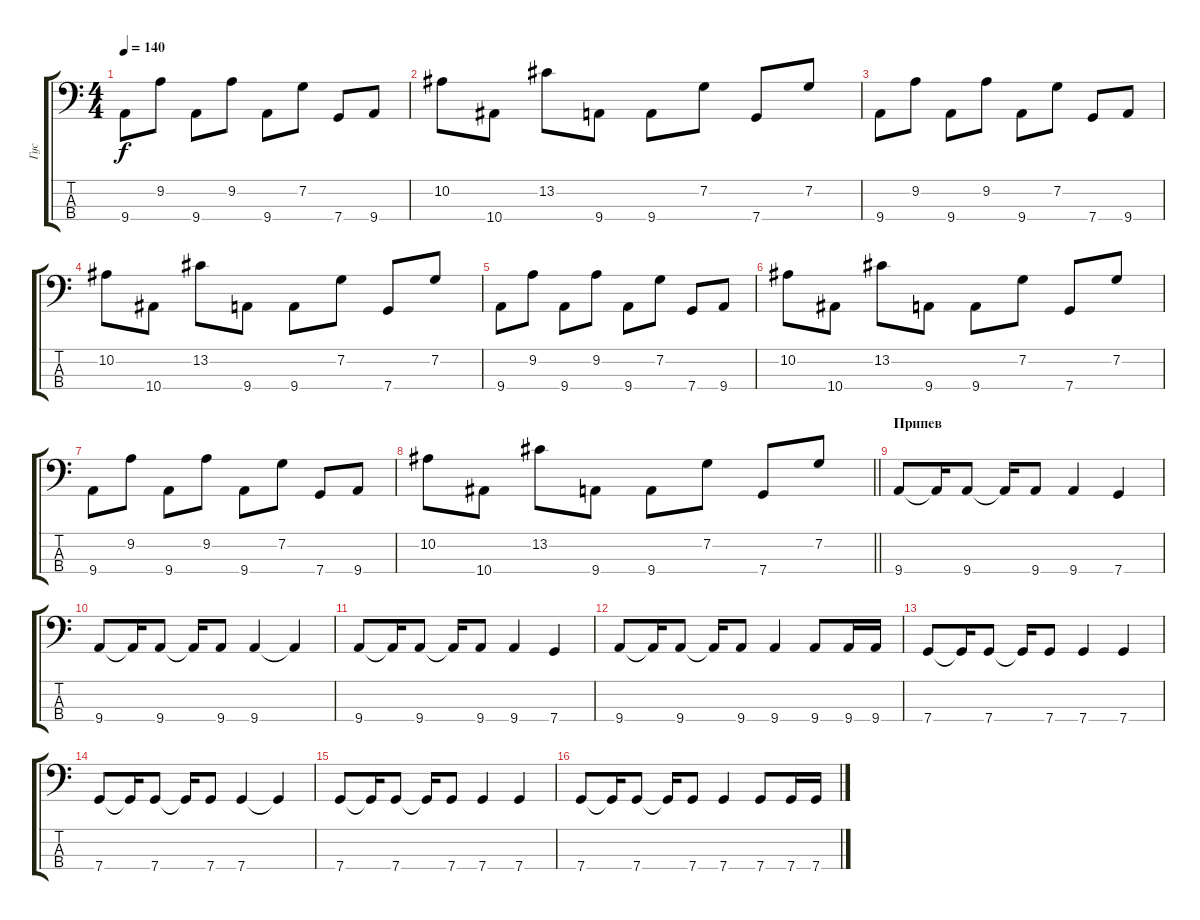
\track ("Гус" "Гус") {instrument electricbassfinger}
\staff {score tabs}
\tuning (F2 C2 G1 C1) {hide}
\ts (4 4)
\tempo 140
\clef f4
\ks c
9.4.8{dy f} 9.2.8 9.4.8 9.2.8 9.4.8 7.2.8 7.4.8 9.4.8 |
10.2.8 10.4.8 13.2.8 9.4.8 9.4.8 7.2.8 7.4.8 7.2.8 |
9.4.8 9.2.8 9.4.8 9.2.8 9.4.8 7.2.8 7.4.8 9.4.8 |
10.2.8 10.4.8 13.2.8 9.4.8 9.4.8 7.2.8 7.4.8 7.2.8 |
9.4.8 9.2.8 9.4.8 9.2.8 9.4.8 7.2.8 7.4.8 9.4.8 |
10.2.8 10.4.8 13.2.8 9.4.8 9.4.8 7.2.8 7.4.8 7.2.8 |
9.4.8 9.2.8 9.4.8 9.2.8 9.4.8 7.2.8 7.4.8 9.4.8 |
\barLineRight lightlight
10.2.8 10.4.8 13.2.8 9.4.8 9.4.8 7.2.8 7.4.8 7.2.8 |
\section ("" "Припев")
9.4.8 9.4{t}.16 9.4.8 9.4{t}.16 9.4.8 9.4.4 7.4.4 |
9.4.8 9.4{t}.16 9.4.8 9.4{t}.16 9.4.8 9.4.4 9.4{t}.4 |
9.4.8 9.4{t}.16 9.4.8 9.4{t}.16 9.4.8 9.4.4 7.4.4 |
9.4.8 9.4{t}.16 9.4.8 9.4{t}.16 9.4.8 9.4.4 9.4.8 9.4.16 9.4.16 |
7.4.8 7.4{t}.16 7.4.8 7.4{t}.16 7.4.8 7.4.4 7.4.4 |
7.4.8 7.4{t}.16 7.4.8 7.4{t}.16 7.4.8 7.4.4 7.4{t}.4 |
7.4.8 7.4{t}.16 7.4.8 7.4{t}.16 7.4.8 7.4.4 7.4.4 |
7.4.8 7.4{t}.16 7.4.8 7.4{t}.16 7.4.8 7.4.4 7.4.8 7.4.16 7.4.16
